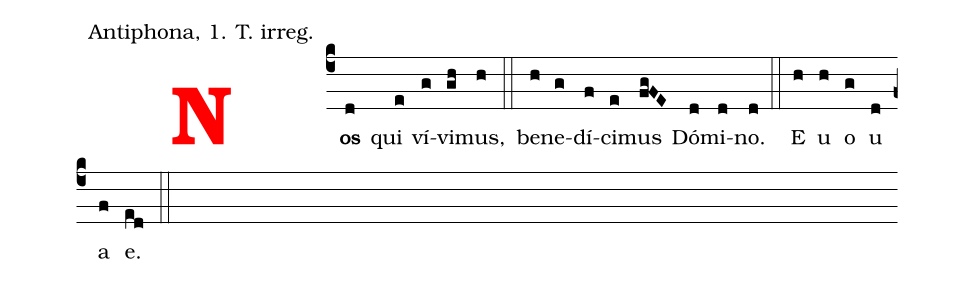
office-part: Antiphona, 1. T. irreg.;
%%
<v>\textcolor{red}{\bf N}</v><v>\bf\scriptsize{OS}</v>(c4d) qui(e) ví(g)vi(gh)mus,(h) (::) be(h)ne(g)dí(f)ci(e)mus(fg!FE) Dó(d)mi(d)no.(d) (::) E(h) u(h) o(g) u(d) a(f) e.(ed) (::)
